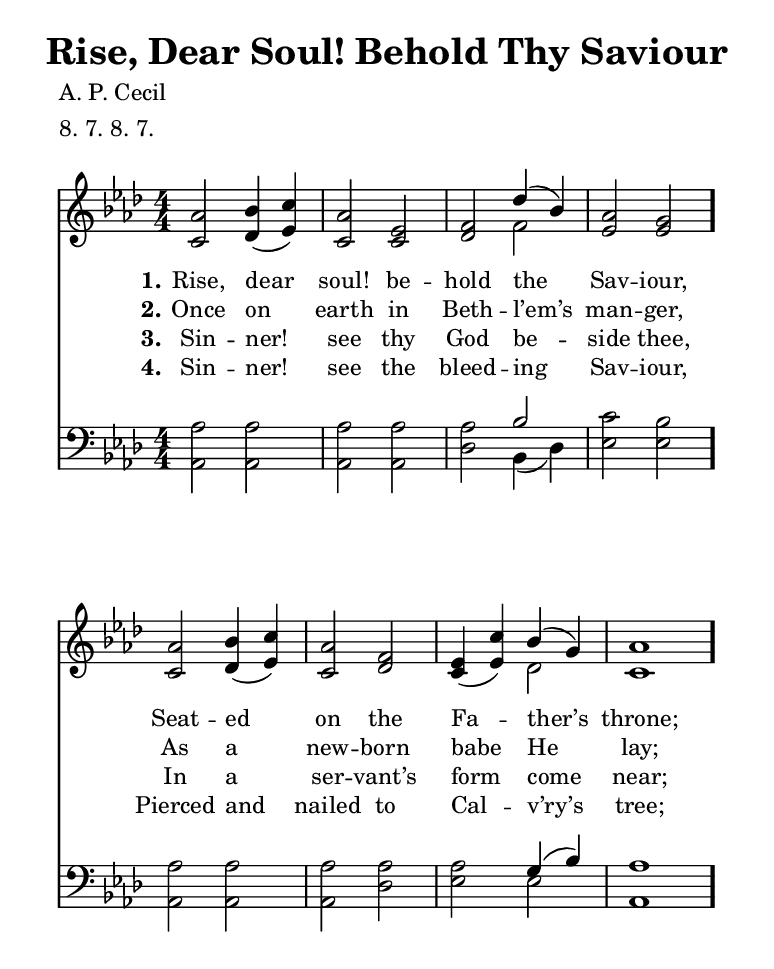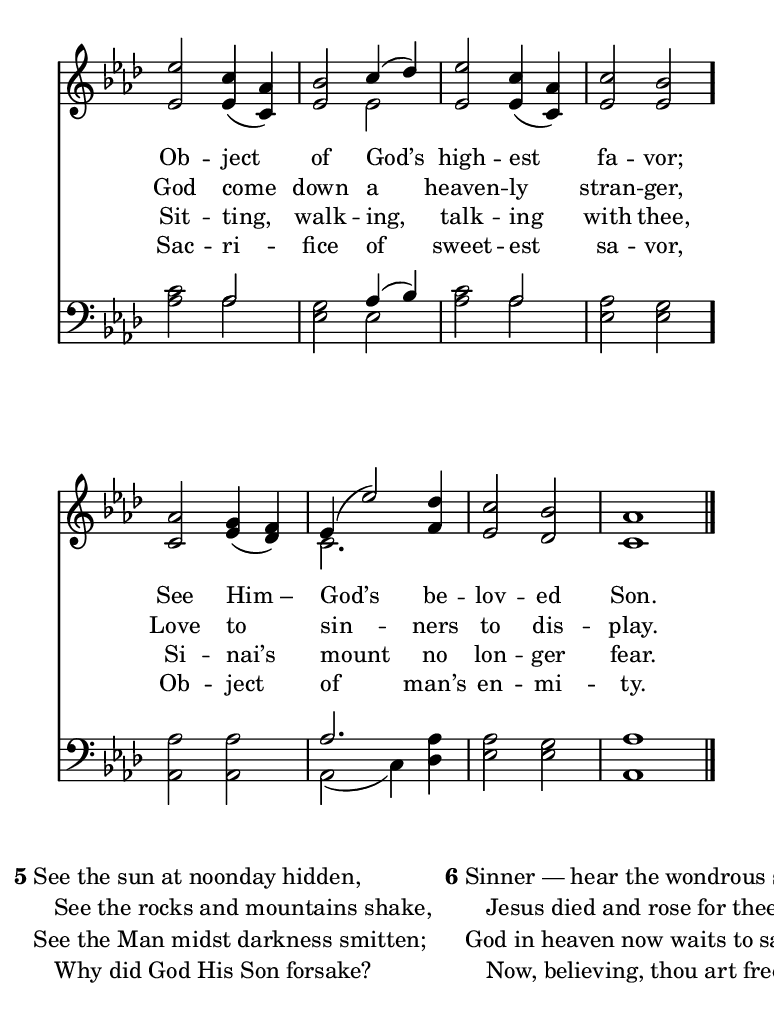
\include "common/global.ily"
\paper {
  \include "common/paper.ily"
  ragged-bottom = ##t
  system-system-spacing.padding = 11
}

\header{
  %gospel
  hymnnumber = "47"
  title = "Rise, Dear Soul! Behold Thy Saviour"
  tunename = "Suffield"
  meter = "8. 7. 8. 7."
  poet = "A. P. Cecil"
  composer = ""
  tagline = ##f
}

% for fermata in MIDI
ta = { \tempo 4=120 }
tb = { \tempo 4=60  }

patternAA = { c2 c4( c4) | c2 c2 | c2 c4( c4) | c2 c2 }
patternAB = { c2 c4( c4) | c2 c2 | c2 c2      | c2 c2 }
patternAC = { c2 c2      | c2 c2 | c2 c2      | c2 c2 }
patternAD = { c2 c2      | c2 c2 | c2 c4( c4) | c2 c2 }

patternBA = { c2 c4( c4) | c2 c2 | c4( c4) c4( c4) | c1 }
patternBB = { c2 c4( c4) | c2 c2 | c4( c4) c2      | c1 }
patternBC = { c2 c2      | c2 c2 | c2      c4( c4) | c1 }
patternBD = { c2 c2      | c2 c2 | c2      c2      | c1 }

patternCA = { c2 c4( c4) | c2 c4( c4) | c2 c4( c4) | c2 c2 }
patternCB = { c2 c4( c4) | c2 c2      | c2 c4( c4) | c2 c2 }
patternCC = { c2 c2      | c2 c4( c4) | c2 c2      | c2 c2 }
patternCD = { c2 c2      | c2 c2      | c2 c2      | c2 c2 }

patternDA = { c2 c4( c4) | c4( c2) c4   | c2 c2 | c1 }
patternDB = { c2 c4( c4) | c2.   c4   | c2 c2 | c1 }
patternDC = { c2 c2      | c2.   c4   | c2 c2 | c1 }
patternDD = { c2 c2      | c2( c4) c4 | c2 c2 | c1 }

global = {
  \include "common/overrides.ily"
  \override Staff.TimeSignature.style = #'numbered
  \time 4/4
  \override Score.MetronomeMark.transparent = ##t % hide all fermata changes too
  \ta
  \key aes \major
  \autoBeamOff
}

notesSoprano = {
\global
\relative c'' {

  \changePitch \patternAA { aes bes c | aes ees | f des' bes | aes g }
  \changePitch \patternBA { aes bes c | aes f | ees c' bes g | aes }
  \changePitch \patternCA { ees' c aes | bes c des | ees c aes | c bes }
  \changePitch \patternDA { aes g f | ees ees' des | c bes | aes }

  \bar "|."

}
}

notesAlto = {
\global
\relative e' {

  \changePitch \patternAB { c des ees | c c | des f | ees ees }
  \changePitch \patternBB { c des ees | c des | c ees des | c }
  \changePitch \patternCB { ees ees c | ees ees | ees ees c | ees ees }
  \changePitch \patternDB { c ees des | c f | ees des | c }

}
}

notesTenor = {
\global
\relative a {

  \changePitch \patternAC { aes aes | aes aes | aes bes | c bes }
  \changePitch \patternBC { aes aes | aes aes | aes g bes | aes }
  \changePitch \patternCC { c aes | g aes bes | c aes | aes g }
  \changePitch \patternDC { aes aes | aes aes | aes g | aes }

}
}

notesBass = {
\global
\relative f, {

  \changePitch \patternAD { aes aes | aes aes | des bes des | ees ees }
  \changePitch \patternBD { aes, aes | aes des | ees ees | aes, }
  \changePitch \patternCD { aes' aes | ees ees | aes aes | ees ees }
  \changePitch \patternDD { aes, aes | aes c des | ees ees | aes, }

}
}

wordsA = \lyricmode {
\set stanza = "1."

Rise, dear soul! be -- hold the Sav -- iour, \bar "."
Seat -- ed on the Fa -- ther’s throne; \bar "." \eogbreak
Ob -- ject of God’s high -- est fa -- vor; \bar "."
See Him_– God’s be -- lov -- ed Son. \bar "." \eogbreak

}

wordsB = \lyricmode {
\set stanza = "2."

Once on earth in Beth -- l’em’s man -- ger,
As a new -- born babe He lay;
God come down a heaven -- ly stran -- ger,
Love to sin -- ners to dis -- play.

}

wordsC = \lyricmode {
\set stanza = "3."

Sin -- ner! see thy God be -- side thee,
In a ser -- vant’s form come near;
Sit -- ting, walk -- ing, talk -- ing with thee,
Si -- nai’s mount no lon -- ger fear.

}

wordsD = \lyricmode {
\set stanza = "4."

Sin -- ner! see the bleed -- ing Sav -- iour,
Pierced and nailed to Cal -- v’ry’s tree;
Sac -- ri -- fice of sweet -- est sa -- vor,
Ob -- ject of man’s en -- mi -- ty.

}

wordsE = \markuplist {

\line { See the sun at noonday hidden, }
\line { { \hspace #2 } See the rocks and mountains shake, }
\line { See the Man midst darkness smitten; }
\line { { \hspace #2 } Why did God His Son forsake? }

}

wordsF = \markuplist {

\line { Sinner — hear the wondrous story: }
\line { { \hspace #2 } Jesus died and rose for thee; }
\line { God in heaven now waits to save thee, }
\line { { \hspace #2 } Now, believing, thou art free. }

}

\score {
  \context ChoirStaff <<
    \context Staff = upper <<
      \set Staff.autoBeaming = ##f
      \set ChoirStaff.systemStartDelimiter = #'SystemStartBar
      \set ChoirStaff.printPartCombineTexts = ##f
      \partcombine #'(2 . 11) \notesSoprano \notesAlto
      \context NullVoice = sopranos { \voiceOne << \notesSoprano >> }
      \context Lyrics = one   \lyricsto sopranos \wordsA
      \context Lyrics = two   \lyricsto sopranos \wordsB
      \context Lyrics = three \lyricsto sopranos \wordsC
      \context Lyrics = four  \lyricsto sopranos \wordsD
    >>
    \context Staff = men <<
      \set Staff.autoBeaming = ##f
      \clef bass
      \set ChoirStaff.printPartCombineTexts = ##f
      \partcombine #'(2 . 11) \notesTenor \notesBass
    >>
  >>
  \layout {
    \include "common/layout.ily"
  }
  \midi{
    \include "common/midi.ily"
  }
}

\markup { \fill-line {
  \hspace #0.1
  \line{ \bold 5 \column { \wordsE } }
  \hspace #0.1
  \line{ \bold 6 \column { \wordsF } }
  \hspace #0.1
} }

\version "2.19.49"  % necessary for upgrading to future LilyPond versions.

% vi:set et ts=2 sw=2 ai nocindent syntax=lilypond:
